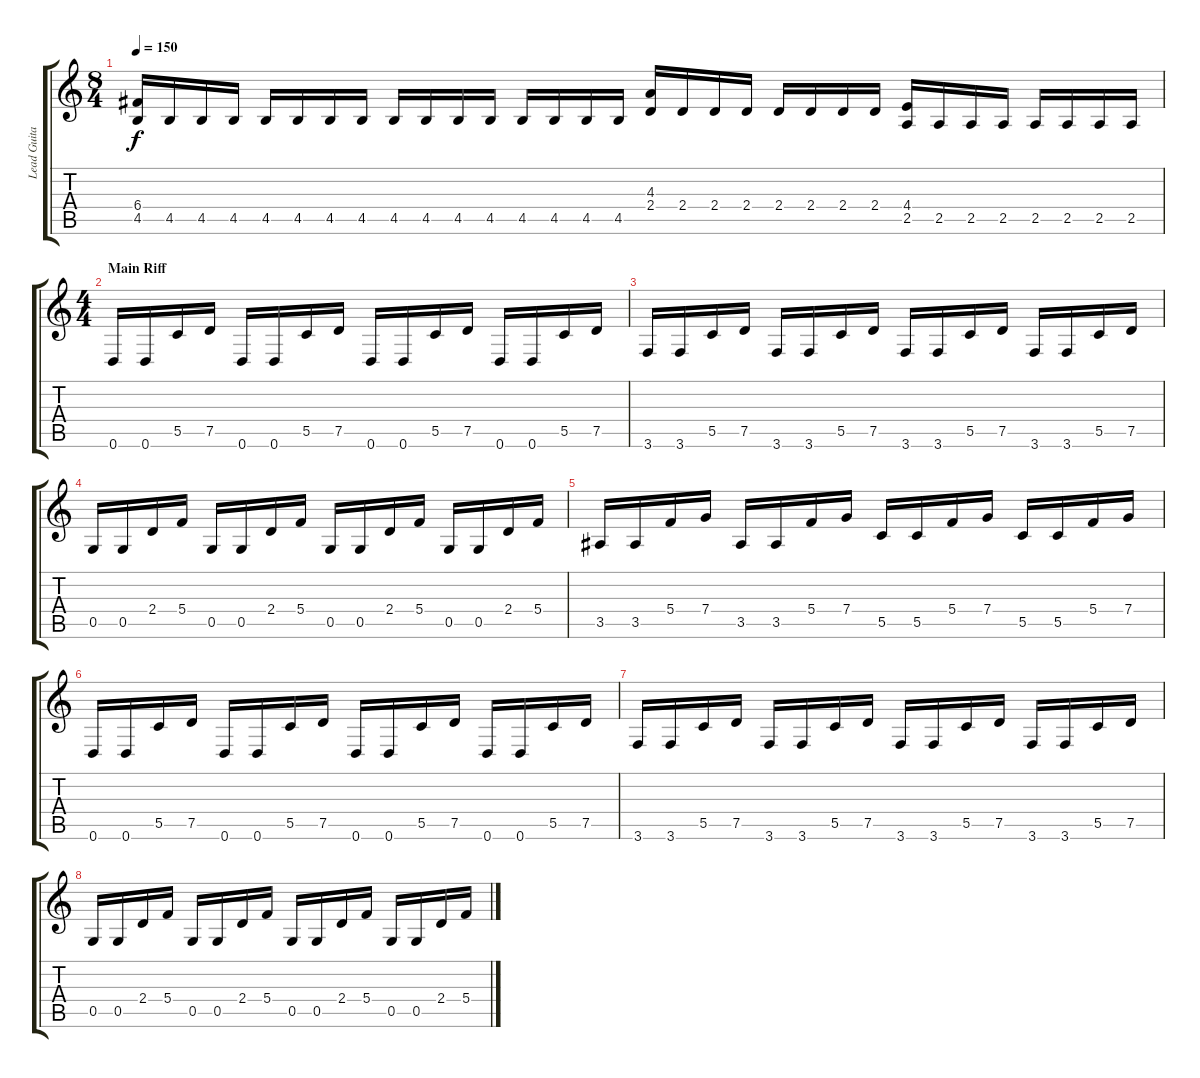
\track ("Lead Guitar" "Lead Guita") {instrument distortionguitar}
\staff {score tabs}
\tuning (D4 A3 F3 C3 G2 D2) {hide}
\ts (8 4)
\tempo 150
\clef g2
\ks c
(6.4 4.5).16{dy f} 4.5.16 4.5.16 4.5.16 4.5.16 4.5.16 4.5.16 4.5.16 4.5.16 4.5.16 4.5.16 4.5.16 4.5.16 4.5.16 4.5.16 4.5.16 (4.3 2.4).16 2.4.16 2.4.16 2.4.16 2.4.16 2.4.16 2.4.16 2.4.16 (4.4 2.5).16 2.5.16 2.5.16 2.5.16 2.5.16 2.5.16 2.5.16 2.5.16 |
\ts (4 4)
\section ("" "Main Riff")
0.6.16 0.6.16 5.5.16 7.5.16 0.6.16 0.6.16 5.5.16 7.5.16 0.6.16 0.6.16 5.5.16 7.5.16 0.6.16 0.6.16 5.5.16 7.5.16 |
3.6.16 3.6.16 5.5.16 7.5.16 3.6.16 3.6.16 5.5.16 7.5.16 3.6.16 3.6.16 5.5.16 7.5.16 3.6.16 3.6.16 5.5.16 7.5.16 |
0.5.16 0.5.16 2.4.16 5.4.16 0.5.16 0.5.16 2.4.16 5.4.16 0.5.16 0.5.16 2.4.16 5.4.16 0.5.16 0.5.16 2.4.16 5.4.16 |
3.5.16 3.5.16 5.4.16 7.4.16 3.5.16 3.5.16 5.4.16 7.4.16 5.5.16 5.5.16 5.4.16 7.4.16 5.5.16 5.5.16 5.4.16 7.4.16 |
0.6.16 0.6.16 5.5.16 7.5.16 0.6.16 0.6.16 5.5.16 7.5.16 0.6.16 0.6.16 5.5.16 7.5.16 0.6.16 0.6.16 5.5.16 7.5.16 |
3.6.16 3.6.16 5.5.16 7.5.16 3.6.16 3.6.16 5.5.16 7.5.16 3.6.16 3.6.16 5.5.16 7.5.16 3.6.16 3.6.16 5.5.16 7.5.16 |
0.5.16 0.5.16 2.4.16 5.4.16 0.5.16 0.5.16 2.4.16 5.4.16 0.5.16 0.5.16 2.4.16 5.4.16 0.5.16 0.5.16 2.4.16 5.4.16
